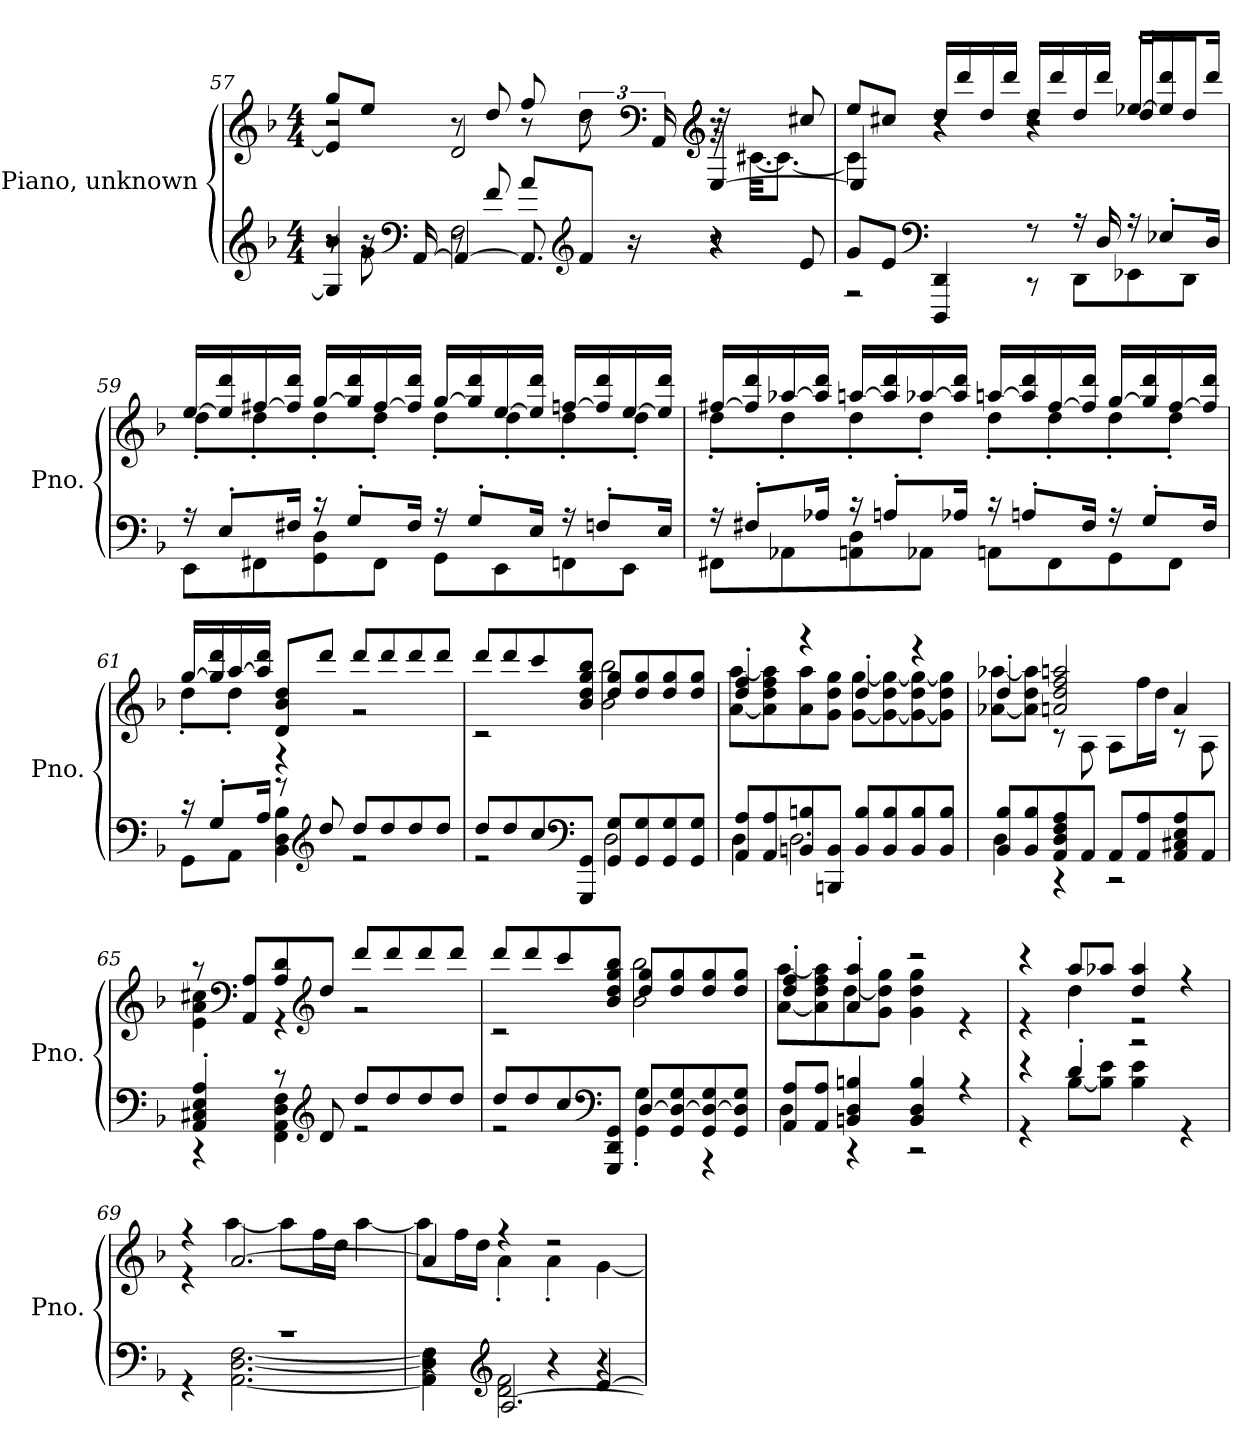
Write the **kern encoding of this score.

**kern	**kern
*part1	*part1
*staff2	*staff1
*I"Piano, unknown	*
*I'Pno.	*
!!LO:PB:g=z
*clefG2	*clefG2
*k[b-]	*k[b-]
*M4/4	*M4/4
=57	=57
*^	*^
*	*^	*	*^
4G/] 4b-/	8r	8r	8gg/L	2r	4e/]
.	8g\	16r	8ee/J	.	.
*clefF4	*	*	*	*	*
.	.	[16AA/	.	.	.
8r	2F\	4AA/_	8r	.	2d/
8f/	.	.	8dd/	.	.
8a/L	.	8.AA/]	8ff/	8r	.
*clefG2	*	*	*	*	*
8f/J	.	.	12r	8dd\	.
.	.	16r	.	.	.
*	*	*	*clefF4	*	*
.	.	.	24AA/	.	.
*	*	*	*clefG2	*	*
8r	4r	4r	8r	64r	[4E/
.	.	.	.	[32.c#X\KKL	.
.	.	.	.	8.c#\J_	.
8e/	.	.	8cc#X/	.	.
*	*v	*v	*	*	*
!!LO:LB:g=z	!!	!!
=58	=58	=58	=58	=58
8g/L	2r	8ee/L	4c#\]	4E/]
8e/J	.	8cc#X/J	.	.
*clefF4	*	*	*	*
4DDD/ 4DD/	.	16dd/LL	4r	4r
.	.	16ddd/	.	.
.	.	16dd/	.	.
.	.	16ddd/JJ	.	.
8r	8r	16dd/LL	2r	4r
.	.	16ddd/	.	.
16r	8DD\L	16dd/	.	.
16D/	.	16ddd/JJ	.	.
16r	8EE-X\	[16ee-X'/KL	.	8dd'/L
8E-X'/L	.	8ee-/]' 8ddd/'	.	.
.	8DD\J	.	.	8dd/J
16D/Jk	.	16ddd/Jk	.	.
*	*	*	*v	*v
=59	=59	=59	=59
16r	8EE\L	[16ee/LL	8dd'\L
8E'/L	.	16ee/] 16ddd/	.
.	8FF#X\	[16ff#X/	8dd'\
16F#X/Jk	.	16ff#/] 16ddd/JJ	.
16r	8GG\ 8D\	[16gg/LL	8dd'\
8G'/L	.	16gg/] 16ddd/	.
.	8FF#\J	[16ff#/	8dd'\J
16F#/Jk	.	16ff#/] 16ddd/JJ	.
16r	8GG\L	[16gg/LL	8dd'\L
8G'/L	.	16gg/] 16ddd/	.
.	8EE\	[16ee/	8dd'\
16E/Jk	.	16ee/] 16ddd/JJ	.
16r	8FFn\	[16ffn/LL	8dd'\
8Fn'/L	.	16ff/] 16ddd/	.
.	8EE\J	[16ee/	8dd'\J
16E/Jk	.	16ee/] 16ddd/JJ	.
!!LO:LB:g=z	!!
=60	=60	=60	=60
16r	8FF#X\L	[16ff#X/LL	8dd'\L
8F#X'/L	.	16ff#/] 16ddd/	.
.	8AA-X\	[16aa-X/	8dd'\
16A-X/Jk	.	16aa-/] 16ddd/JJ	.
16r	8AAn\ 8D\	[16aan/LL	8dd'\
8An'/L	.	16aa/] 16ddd/	.
.	8AA-X\J	[16aa-X/	8dd'\J
16A-X/Jk	.	16aa-/] 16ddd/JJ	.
16r	8AAn\L	[16aan/LL	8dd'\L
8An'/L	.	16aa/] 16ddd/	.
.	8FF#\	[16ff#/	8dd'\
16F#/Jk	.	16ff#/] 16ddd/JJ	.
16r	8GG\	[16gg/LL	8dd'\
8G'/L	.	16gg/] 16ddd/	.
.	8FF#\J	[16ff#/	8dd'\J
16F#/Jk	.	16ff#/] 16ddd/JJ	.
=61	=61	=61	=61
16r	8GG\L	[16gg/LL	8dd'\L
8G'/L	.	16gg/] 16ddd/	.
.	8AA\J	[16aa/	8dd'\J
16A/Jk	.	16aa/] 16ddd/JJ	.
8r	4BB-\ 4D\ 4B-\	8d/ 8b-/ 8dd/L	4r
*clefG2	*	*	*
8dd/	.	8ddd/J	.
8dd/L	2r	8ddd/L	2r
8dd/	.	8ddd/	.
8dd/	.	8ddd/	.
8dd/J	.	8ddd/J	.
!!LO:LB:g=z	!!
=62	=62	=62	=62
8dd/L	2r	8ddd/L	2r
8dd/	.	8ddd/	.
8cc/	.	8ccc/	.
*clefF4	*	*	*
8GGG/ 8GG/J	.	8b-/ 8dd/ 8gg/ 8bb-/J	.
8GG/ 8G/L	2D\	8dd/ 8gg/L	2b-\ 2bb-\
8GG/ 8G/	.	8dd/ 8gg/	.
8GG/ 8G/	.	8dd/ 8gg/	.
8GG/ 8G/J	.	8dd/ 8gg/J	.
=63	=63	=63	=63
8AA/ 8A/L	4D\	4dd/' 4ff/'	[8a\ [8aa\L
8AA/ 8A/	.	.	8a\] 8dd\ 8ff\ 8aa\]
8BBn/ 8Bn/	2.D\	4r	8a\ 8aa\
8BBBn/ 8BB/J	.	.	8g\ 8dd\ 8gg\J
8BB/ 8B/L	.	4dd'/	[8g\ [8gg\L
8BB/ 8B/	.	.	8g\_ 8dd\ 8gg\_
8BB/ 8B/	.	4r	8g\_ 8dd\ 8gg\_
8BB/ 8B/J	.	.	8g\] 8dd\ 8gg\]J
=64	=64	=64	=64
8BB-/ 8B-/L	4D\	4dd'/	[8a-X\ [8aa-X\L
8BB-/ 8B-/	.	.	8a-\] 8dd\ 8aa-\]J
8AA/ 8D/ 8F/ 8A/	4r	2an/ 2dd/ 2ff/ 2aan/	8r
8AA/J	.	.	8A\
8AA/L	2r	.	8A\L
8AA/ 8A/	.	.	16ff\L
.	.	.	16dd\JJ
8AA/ 8C#X/ 8E/ 8A/	.	4a/	8r
8AA/J	.	.	8A\
!!LO:LB:g=z	!!
=65	=65	=65	=65
4AA/' 4C#X/' 4E/' 4A/'	4r	8r	4e\ 4a\ 4cc#X\
*	*	*clefF4	*
.	.	8AA/ 8A/L	.
8r	4FF\ 4AA\ 4D\ 4F\	8A/ 8d/	4r
*clefG2	*	*clefG2	*
8d/	.	8dd/J	.
8dd/L	2r	8ddd/L	2r
8dd/	.	8ddd/	.
8dd/	.	8ddd/	.
8dd/J	.	8ddd/J	.
=66	=66	=66	=66
8dd/L	2r	8ddd/L	2r
8dd/	.	8ddd/	.
8cc/	.	8ccc/	.
*clefF4	*	*	*
8GGG/ 8DD/ 8GG/J	.	8b-/ 8dd/ 8gg/ 8bb-/J	.
[8D/L	4GG\' 4G\'	8dd/ 8gg/L	2b-\ 2bb-\
8GG/ 8D/_ 8G/	.	8dd/ 8gg/	.
8GG/ 8D/_ 8G/	4r	8dd/ 8gg/	.
8GG/ 8D/] 8G/J	.	8dd/ 8gg/J	.
=67	=67	=67	=67
8AA/ 8A/L	4D\	4dd/' 4ff/'	[8a\ [8aa\L
8AA/ 8A/J	.	.	8a\] 8dd\ 8ff\ 8aa\]
4BBn/ 4D/ 4Bn/	4r	4a/' 4aa/'	[8dd\
.	.	.	8g\ 8dd\] 8gg\J
4BB/ 4D/ 4B/	2r	2r	4g\ 4dd\ 4gg\
4r	.	.	4r
=68	=68	=68	=68
4r	4r	4r	4r
4d'/	[8B-\L	8aa/L	4dd\
.	8B-\] 8e\J	8aa-X/J	.
2r	4B-\ 4e\	4dd/ 4aa-/	2r
.	4r	4r	.
!!LO:LB:g=z	!!
=69	=69	=69	=69
1r	4r	4r	4r
.	[2.AA\ [2.D\ [2.F\	[2.a/	[4aa\
.	.	.	8aa\L]
.	.	.	16ff\L
.	.	.	16dd\JJ
.	.	.	[4aa\
=70	=70	=70	=70
*	*^	*	*
2r	4AA\] 4D\] 4F\]	4r	4a/]	8aa\L]
.	.	.	.	16ff\L
.	.	.	.	16dd\JJ
*clefG2	*	*	*	*
.	2d\ 2f\	[2.A/	4r	4a'\
4r	.	.	2r	4a'\
[4e/	4r	.	.	[4g\
*v	*v	*v	*	*
*	*v	*v
=	=
*-	*-
